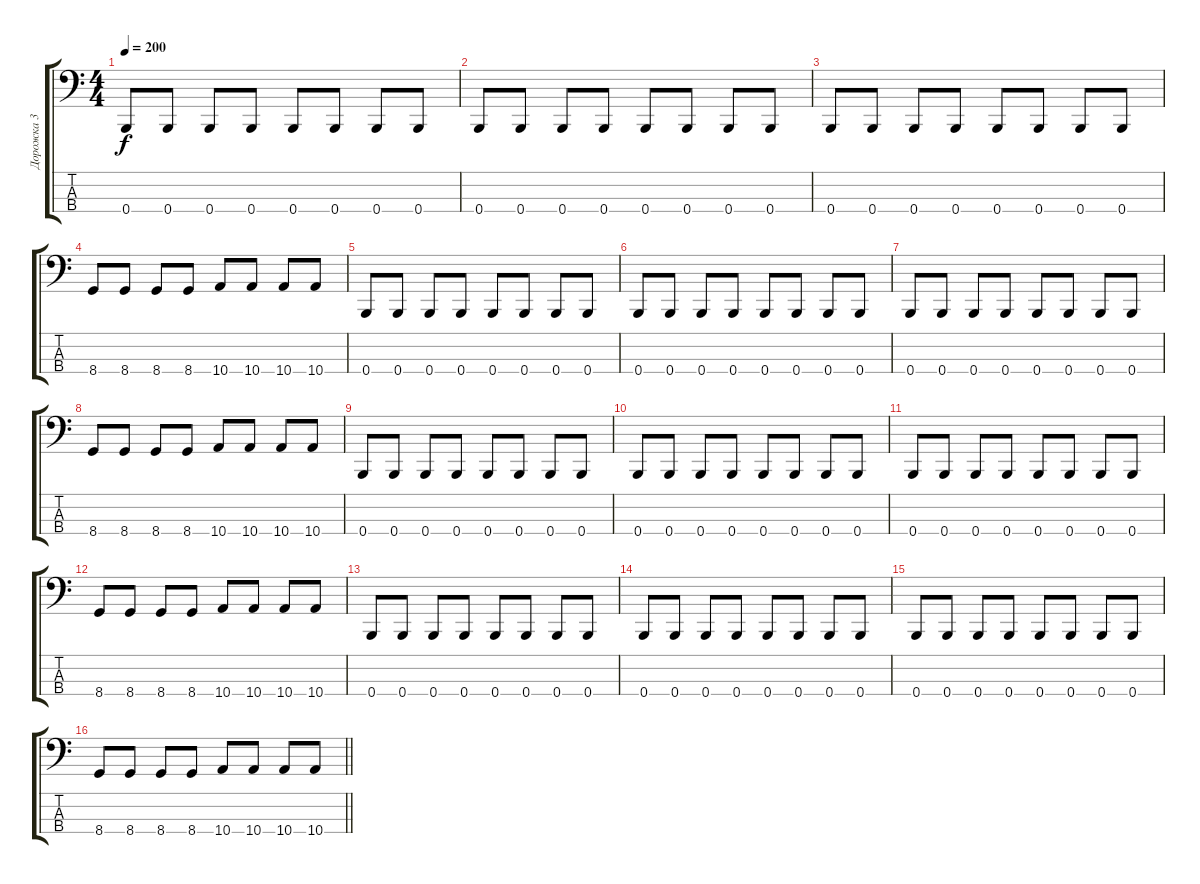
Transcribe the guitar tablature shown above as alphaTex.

\track ("Дорожка 3" "Дорожка 3") {instrument electricbassfinger}
\staff {score tabs}
\tuning (E2 B1 Gb1 B0) {hide}
\ts (4 4)
\tempo 200
\clef f4
\ks c
0.4.8{dy f} 0.4.8 0.4.8 0.4.8 0.4.8 0.4.8 0.4.8 0.4.8 |
0.4.8 0.4.8 0.4.8 0.4.8 0.4.8 0.4.8 0.4.8 0.4.8 |
0.4.8 0.4.8 0.4.8 0.4.8 0.4.8 0.4.8 0.4.8 0.4.8 |
8.4.8 8.4.8 8.4.8 8.4.8 10.4.8 10.4.8 10.4.8 10.4.8 |
0.4.8 0.4.8 0.4.8 0.4.8 0.4.8 0.4.8 0.4.8 0.4.8 |
0.4.8 0.4.8 0.4.8 0.4.8 0.4.8 0.4.8 0.4.8 0.4.8 |
0.4.8 0.4.8 0.4.8 0.4.8 0.4.8 0.4.8 0.4.8 0.4.8 |
8.4.8 8.4.8 8.4.8 8.4.8 10.4.8 10.4.8 10.4.8 10.4.8 |
0.4.8 0.4.8 0.4.8 0.4.8 0.4.8 0.4.8 0.4.8 0.4.8 |
0.4.8 0.4.8 0.4.8 0.4.8 0.4.8 0.4.8 0.4.8 0.4.8 |
0.4.8 0.4.8 0.4.8 0.4.8 0.4.8 0.4.8 0.4.8 0.4.8 |
8.4.8 8.4.8 8.4.8 8.4.8 10.4.8 10.4.8 10.4.8 10.4.8 |
0.4.8 0.4.8 0.4.8 0.4.8 0.4.8 0.4.8 0.4.8 0.4.8 |
0.4.8 0.4.8 0.4.8 0.4.8 0.4.8 0.4.8 0.4.8 0.4.8 |
0.4.8 0.4.8 0.4.8 0.4.8 0.4.8 0.4.8 0.4.8 0.4.8 |
\barLineRight lightlight
8.4.8 8.4.8 8.4.8 8.4.8 10.4.8 10.4.8 10.4.8 10.4.8
